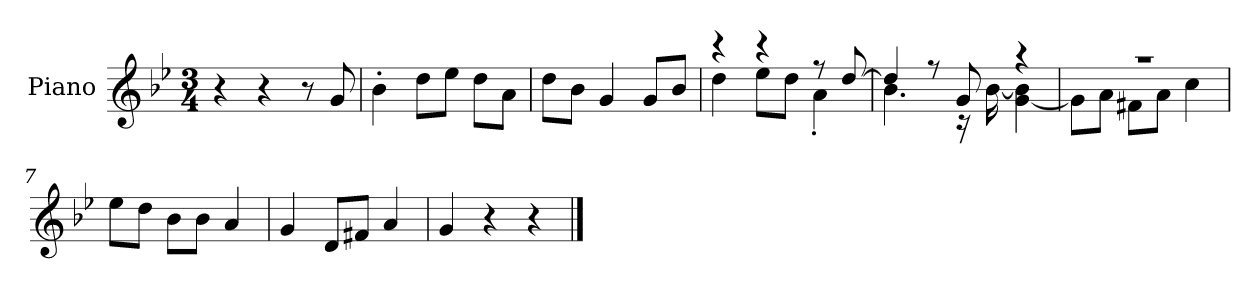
**kern
*part1
*staff1
*I"Piano
*I'P-no
*clefG2
*k[b-e-]
*M3/4
*MM173
=1
4r
4r
8r
8g/
=2
4b-'\
8dd\L
8ee-\J
8dd\L
8a\J
=3
8dd\L
8b-\J
4g/
8g/L
8b-/J
=4
*^
4r	4dd\
4r	8ee-\L
.	8dd\J
8r	4a'\
[8dd/	.
=5	=5
4dd/]	4.b-\
8r	.
8g/	16r
.	[16b-\
4r	[4g\ 4b-\]
=6	=6
2.r	8g\L]
.	8a\J
.	8f#X\L
.	8a\J
.	4cc\
*v	*v
=7
8ee-\L
8dd\J
8b-\L
8b-\J
4a/
!!LO:LB:g=z
=8
4g/
8d/L
8f#X/J
4a/
=9
4g/
4r
4r
==
*-
